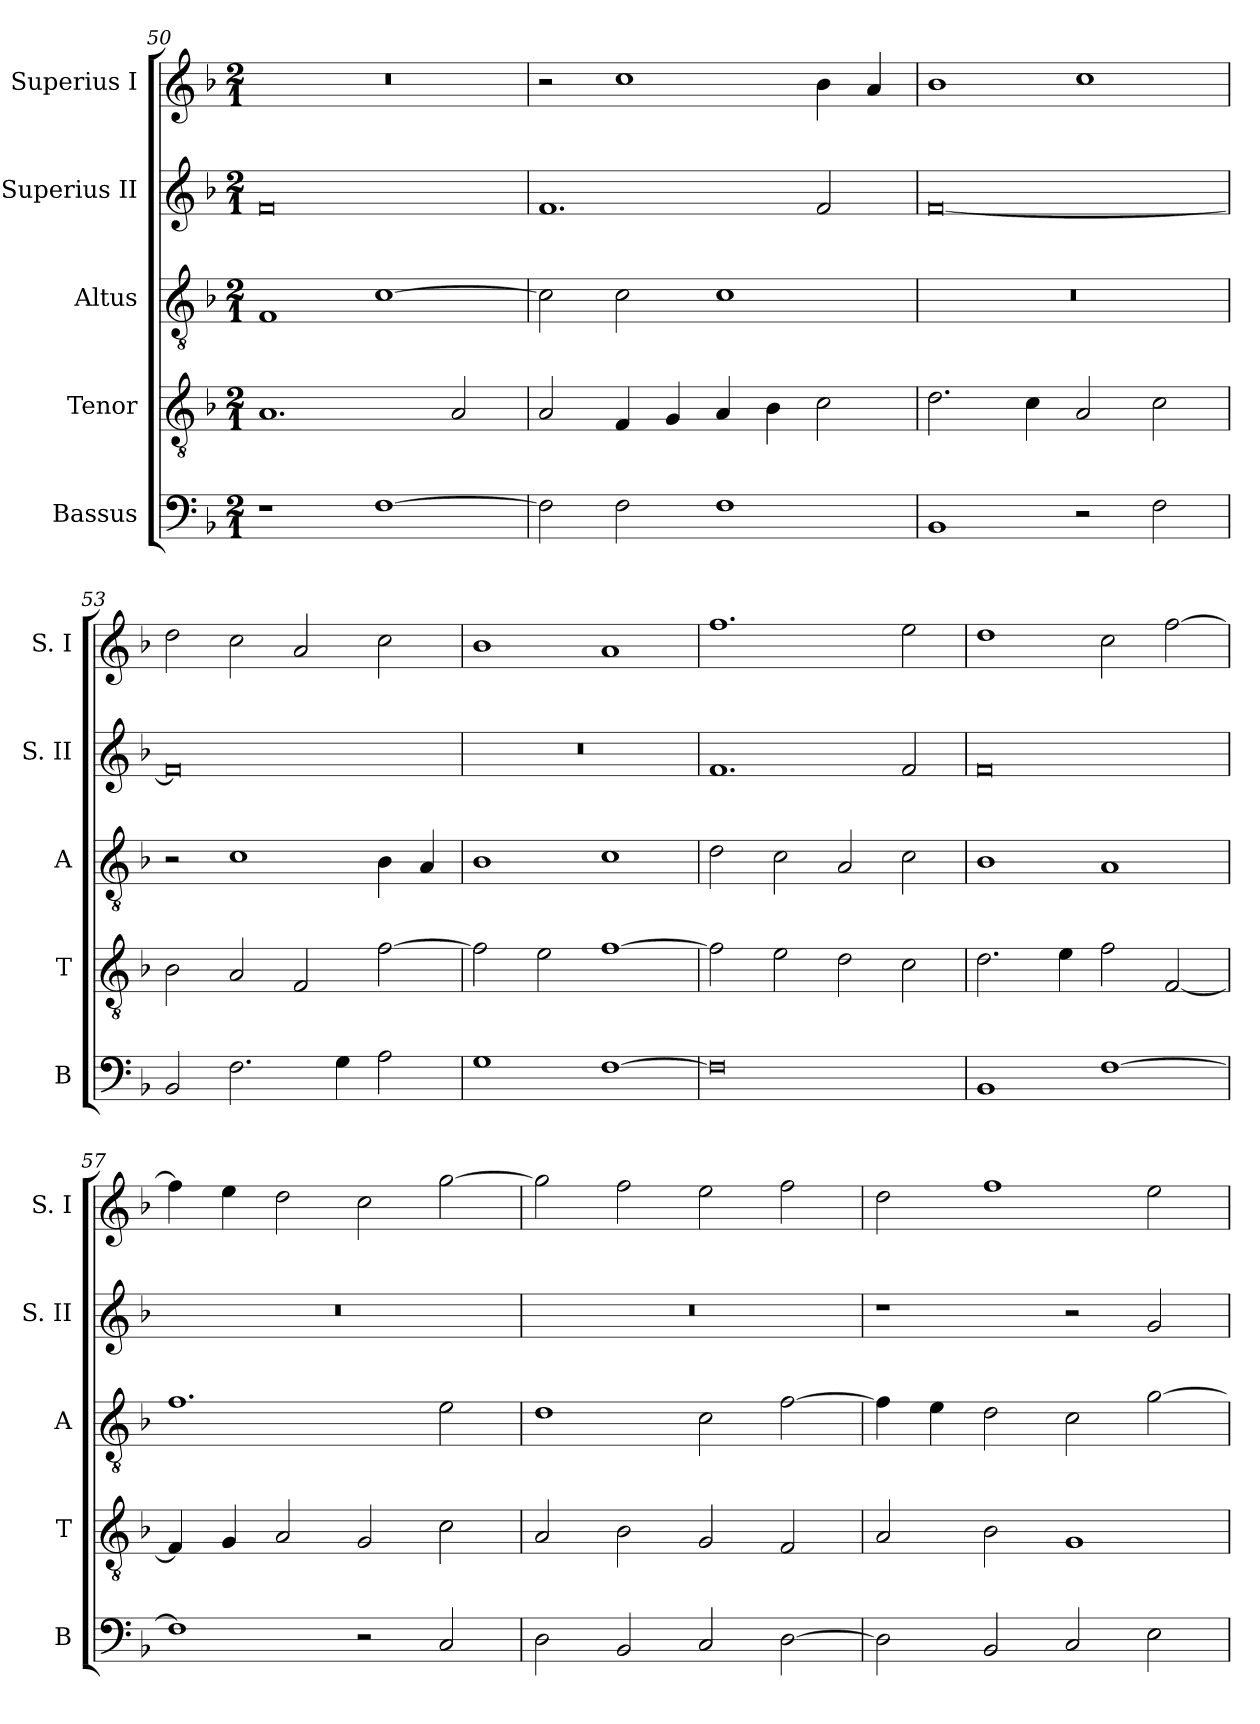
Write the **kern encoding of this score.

**kern	**kern	**kern	**kern	**kern
*part5	*part4	*part3	*part2	*part1
*staff5	*staff4	*staff3	*staff2	*staff1
*I"Bassus	*I"Tenor	*I"Altus	*I"Superius II	*I"Superius I
*I'B	*I'T	*I'A	*I'S. II	*I'S. I
*clefF4	*clefGv2	*clefGv2	*clefG2	*clefG2
*k[b-]	*k[b-]	*k[b-]	*k[b-]	*k[b-]
*F:	*F:	*F:	*F:	*F:
*M2/1	*M2/1	*M2/1	*M2/1	*M2/1
=50	=50	=50	=50	=50
1r	1.A	1F	0f	0r
[1F	.	[1c	.	.
.	2A	.	.	.
=51	=51	=51	=51	=51
2F]	2A	2c]	1.f	2r
2F	4F	2c	.	1cc
.	4G	.	.	.
1F	4A	1c	.	.
.	4B-	.	.	.
.	2c	.	2f	4b-
.	.	.	.	4a
=52	=52	=52	=52	=52
1BB-	2.d	0r	[0f	1b-
.	4c	.	.	.
2r	2A	.	.	1cc
2F	2c	.	.	.
=53	=53	=53	=53	=53
2BB-	2B-	2r	0f]	2dd
2.F	2A	1c	.	2cc
.	2F	.	.	2a
4G	.	.	.	.
2A	[2f	4B-	.	2cc
.	.	4A	.	.
=54	=54	=54	=54	=54
1G	2f]	1B-	0r	1b-
.	2e	.	.	.
[1F	[1f	1c	.	1a
=55	=55	=55	=55	=55
0F]	2f]	2d	1.f	1.ff
.	2e	2c	.	.
.	2d	2A	.	.
.	2c	2c	2f	2ee
=56	=56	=56	=56	=56
1BB-	2.d	1B-	0f	1dd
.	4e	.	.	.
[1F	2f	1A	.	2cc
.	[2F	.	.	[2ff
=57	=57	=57	=57	=57
1F]	4F]	1.f	0r	4ff]
.	4G	.	.	4ee
.	2A	.	.	2dd
2r	2G	.	.	2cc
2C	2c	2e	.	[2gg
=58	=58	=58	=58	=58
2D	2A	1d	0r	2gg]
2BB-	2B-	.	.	2ff
2C	2G	2c	.	2ee
[2D	2F	[2f	.	2ff
=59	=59	=59	=59	=59
2D]	2A	4f]	1r	2dd
.	.	4e	.	.
2BB-	2B-	2d	.	1ff
2C	1G	2c	2r	.
2E	.	[2g	2g	2ee
=	=	=	=	=
*-	*-	*-	*-	*-
